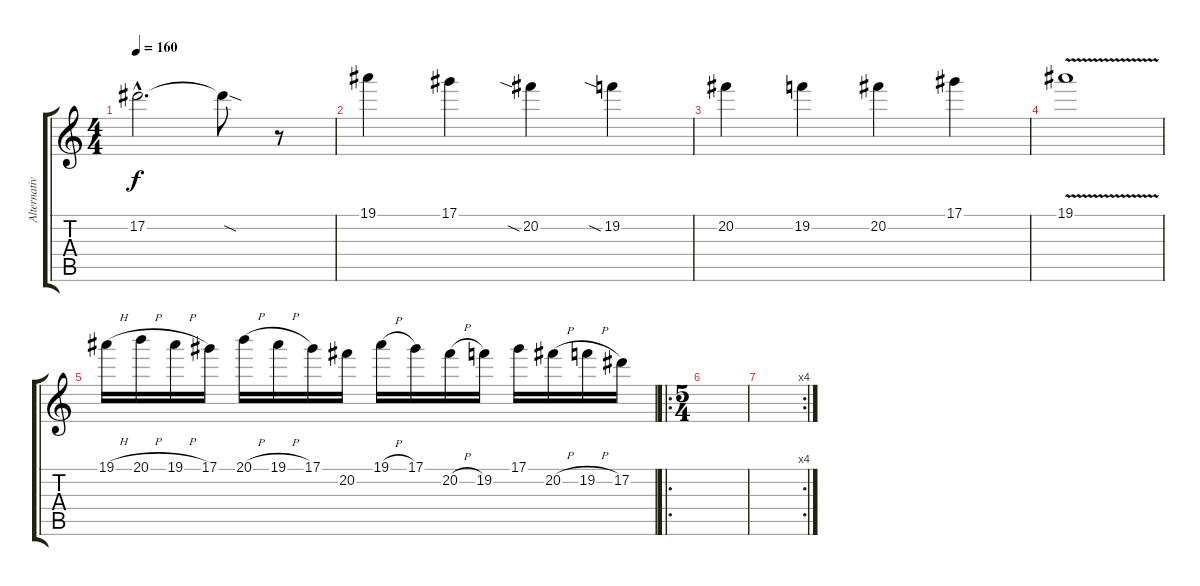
\track ("Alternative" "Alternativ") {instrument distortionguitar}
\staff {score tabs}
\tuning (Eb4 Bb3 Gb3 Db3 Ab2 Eb2) {hide}
\ts (4 4)
\tempo 160
\clef g2
\ks c
17.2{hac t}.2{d dy f} 17.2{sod t}.8 r.8 |
19.1.4 17.1.4 20.2{sia}.4 19.2{sia}.4 |
20.2.4 19.2.4 20.2.4 17.1.4 |
19.1{v}.1 |
19.1{h}.16 20.1{h}.16 19.1{h}.16 17.1.16 20.1{h}.16 19.1{h}.16 17.1.16 20.2.16 19.1{h}.16 17.1.16 20.2{h}.16 19.2.16 17.1.16 20.2{h}.16 19.2{h}.16 17.2.16 |
\ro
\ts (5 4)
|
\rc 4
